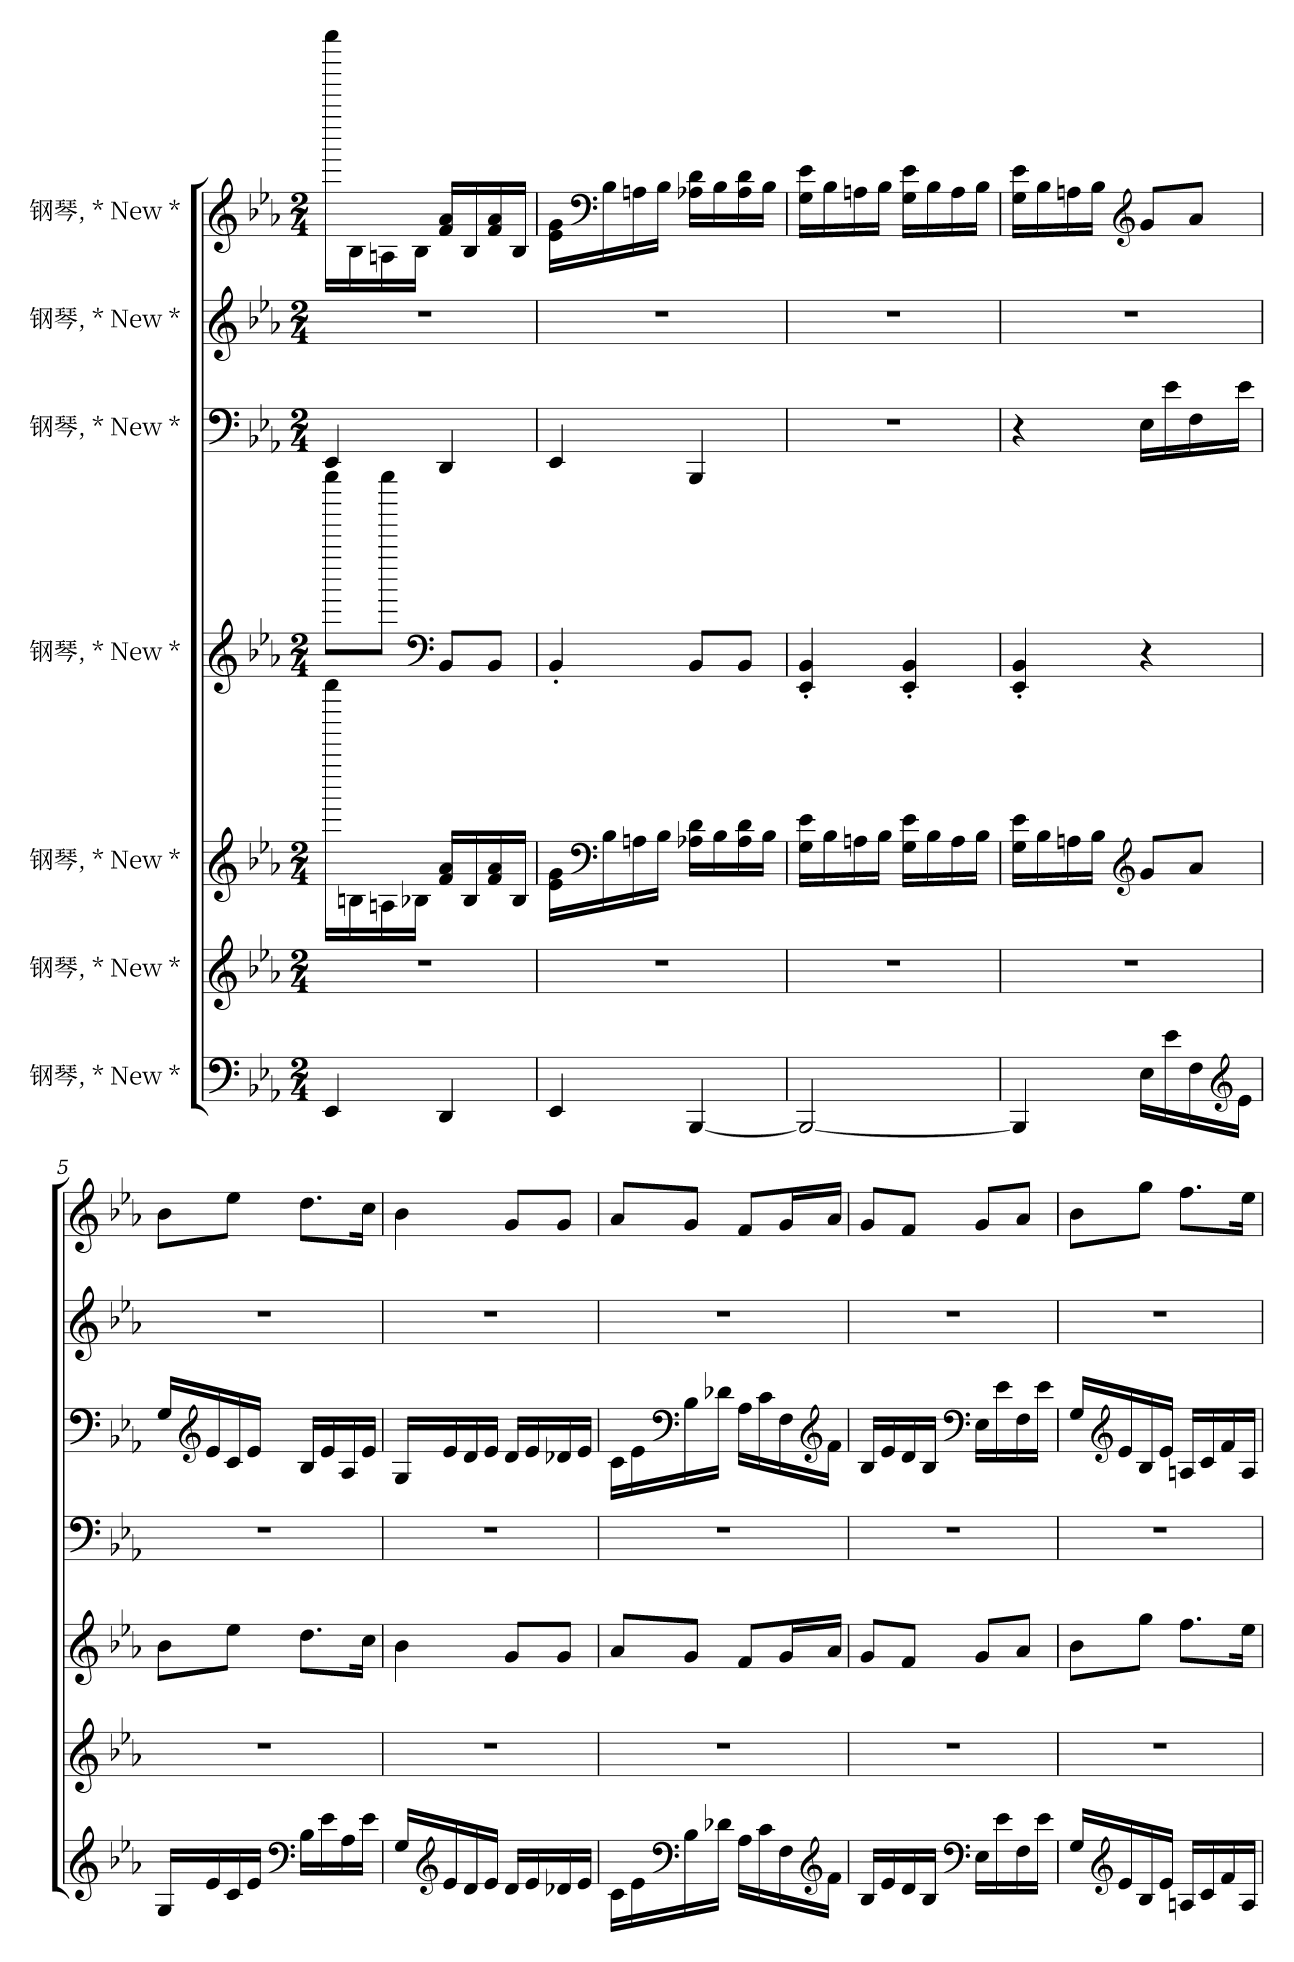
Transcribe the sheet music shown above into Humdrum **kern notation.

**kern	**kern	**kern	**kern	**kern	**kern	**kern
*part7	*part6	*part5	*part4	*part3	*part2	*part1
*staff7	*staff6	*staff5	*staff4	*staff3	*staff2	*staff1
*I"钢琴, * New *	*I"钢琴, * New *	*I"钢琴, * New *	*I"钢琴, * New *	*I"钢琴, * New *	*I"钢琴, * New *	*I"钢琴, * New *
*clefF4	*clefG2	*clefG2	*clefG2	*clefF4	*clefG2	*clefG2
*k[b-e-a-]	*k[b-e-a-]	*k[b-e-a-]	*k[b-e-a-]	*k[b-e-a-]	*k[b-e-a-]	*k[b-e-a-]
*M2/4	*M2/4	*M2/4	*M2/4	*M2/4	*M2/4	*M2/4
*MM60	*MM60	*MM60	*MM60	*MM60	*MM60	*MM60
=1	=1	=1	=1	=1	=1	=1
4EE-/	2r	16gggggg\LL	8gggggg\L	4EE-/	2r	16gggggg\LL
.	.	16Bn\	.	.	.	16B-\
.	.	16An\	8gggggg\J	.	.	16An\
.	.	16B-X\JJ	.	.	.	16B-\JJ
*	*	*	*clefF4	*	*	*
4DD/	.	16f/ 16a-/LL	8BB-/L	4DD/	.	16f/ 16a-/LL
.	.	16B-/	.	.	.	16B-/
.	.	16f/ 16a-/	8BB-/J	.	.	16f/ 16a-/
.	.	16B-/JJ	.	.	.	16B-/JJ
=2	=2	=2	=2	=2	=2	=2
4EE-/	2r	16e-\ 16g\LL	4BB-'/	4EE-/	2r	16e-\ 16g\LL
*	*	*clefF4	*	*	*	*clefF4
.	.	16B-\	.	.	.	16B-\
.	.	16An\	.	.	.	16An\
.	.	16B-\JJ	.	.	.	16B-\JJ
[4BBB-/	.	16A-X\ 16d\LL	8BB-/L	4BBB-/	.	16A-X\ 16d\LL
.	.	16B-\	.	.	.	16B-\
.	.	16A-\ 16d\	8BB-/J	.	.	16A-\ 16d\
.	.	16B-\JJ	.	.	.	16B-\JJ
=3	=3	=3	=3	=3	=3	=3
2BBB-/_	2r	16G\ 16e-\LL	4EE-/' 4BB-/'	2r	2r	16G\ 16e-\LL
.	.	16B-\	.	.	.	16B-\
.	.	16An\	.	.	.	16An\
.	.	16B-\JJ	.	.	.	16B-\JJ
.	.	16G\ 16e-\LL	4EE-/' 4BB-/'	.	.	16G\ 16e-\LL
.	.	16B-\	.	.	.	16B-\
.	.	16A\	.	.	.	16A\
.	.	16B-\JJ	.	.	.	16B-\JJ
!!LO:PB:g=z
=4	=4	=4	=4	=4	=4	=4
4BBB-/]	2r	16G\ 16e-\LL	4EE-/' 4BB-/'	4r	2r	16G\ 16e-\LL
.	.	16B-\	.	.	.	16B-\
.	.	16An\	.	.	.	16An\
.	.	16B-\JJ	.	.	.	16B-\JJ
*	*	*clefG2	*	*	*	*clefG2
16E-\LL	.	8g/L	4r	16E-\LL	.	8g/L
16e-\	.	.	.	16e-\	.	.
16F\	.	8a-/J	.	16F\	.	8a-/J
*clefG2	*	*	*	*	*	*
16e-\JJ	.	.	.	16e-\JJ	.	.
=5	=5	=5	=5	=5	=5	=5
16G/LL	2r	8b-\L	2r	16G/LL	2r	8b-\L
*	*	*	*	*clefG2	*	*
16e-/	.	.	.	16e-/	.	.
16c/	.	8ee-\J	.	16c/	.	8ee-\J
16e-/JJ	.	.	.	16e-/JJ	.	.
*clefF4	*	*	*	*	*	*
16B-\LL	.	8.dd\L	.	16B-/LL	.	8.dd\L
16e-\	.	.	.	16e-/	.	.
16A-\	.	.	.	16A-/	.	.
16e-\JJ	.	16cc\Jk	.	16e-/JJ	.	16cc\Jk
=6	=6	=6	=6	=6	=6	=6
16G/LL	2r	4b-\	2r	16G/LL	2r	4b-\
*clefG2	*	*	*	*	*	*
16e-/	.	.	.	16e-/	.	.
16d/	.	.	.	16d/	.	.
16e-/JJ	.	.	.	16e-/JJ	.	.
16d/LL	.	8g/L	.	16d/LL	.	8g/L
16e-/	.	.	.	16e-/	.	.
16d-X/	.	8g/J	.	16d-X/	.	8g/J
16e-/JJ	.	.	.	16e-/JJ	.	.
!!LO:PB:g=z
=7	=7	=7	=7	=7	=7	=7
16c\LL	2r	8a-/L	2r	16c\LL	2r	8a-/L
16e-\	.	.	.	16e-\	.	.
*clefF4	*	*	*	*clefF4	*	*
16B-\	.	8g/J	.	16B-\	.	8g/J
16d-X\JJ	.	.	.	16d-X\JJ	.	.
16A-\LL	.	8f/L	.	16A-\LL	.	8f/L
16c\	.	.	.	16c\	.	.
16F\	.	16g/L	.	16F\	.	16g/L
*clefG2	*	*	*	*clefG2	*	*
16f\JJ	.	16a-/JJ	.	16f\JJ	.	16a-/JJ
=8	=8	=8	=8	=8	=8	=8
16B-/LL	2r	8g/L	2r	16B-/LL	2r	8g/L
16e-/	.	.	.	16e-/	.	.
16d/	.	8f/J	.	16d/	.	8f/J
16B-/JJ	.	.	.	16B-/JJ	.	.
*clefF4	*	*	*	*clefF4	*	*
16E-\LL	.	8g/L	.	16E-\LL	.	8g/L
16e-\	.	.	.	16e-\	.	.
16F\	.	8a-/J	.	16F\	.	8a-/J
16e-\JJ	.	.	.	16e-\JJ	.	.
=9	=9	=9	=9	=9	=9	=9
16G/LL	2r	8b-\L	2r	16G/LL	2r	8b-\L
*clefG2	*	*	*	*clefG2	*	*
16e-/	.	.	.	16e-/	.	.
16B-/	.	8gg\J	.	16B-/	.	8gg\J
16e-/JJ	.	.	.	16e-/JJ	.	.
16An/LL	.	8.ff\L	.	16An/LL	.	8.ff\L
16c/	.	.	.	16c/	.	.
16f/	.	.	.	16f/	.	.
16A/JJ	.	16ee-\Jk	.	16A/JJ	.	16ee-\Jk
=	=	=	=	=	=	=
*-	*-	*-	*-	*-	*-	*-
